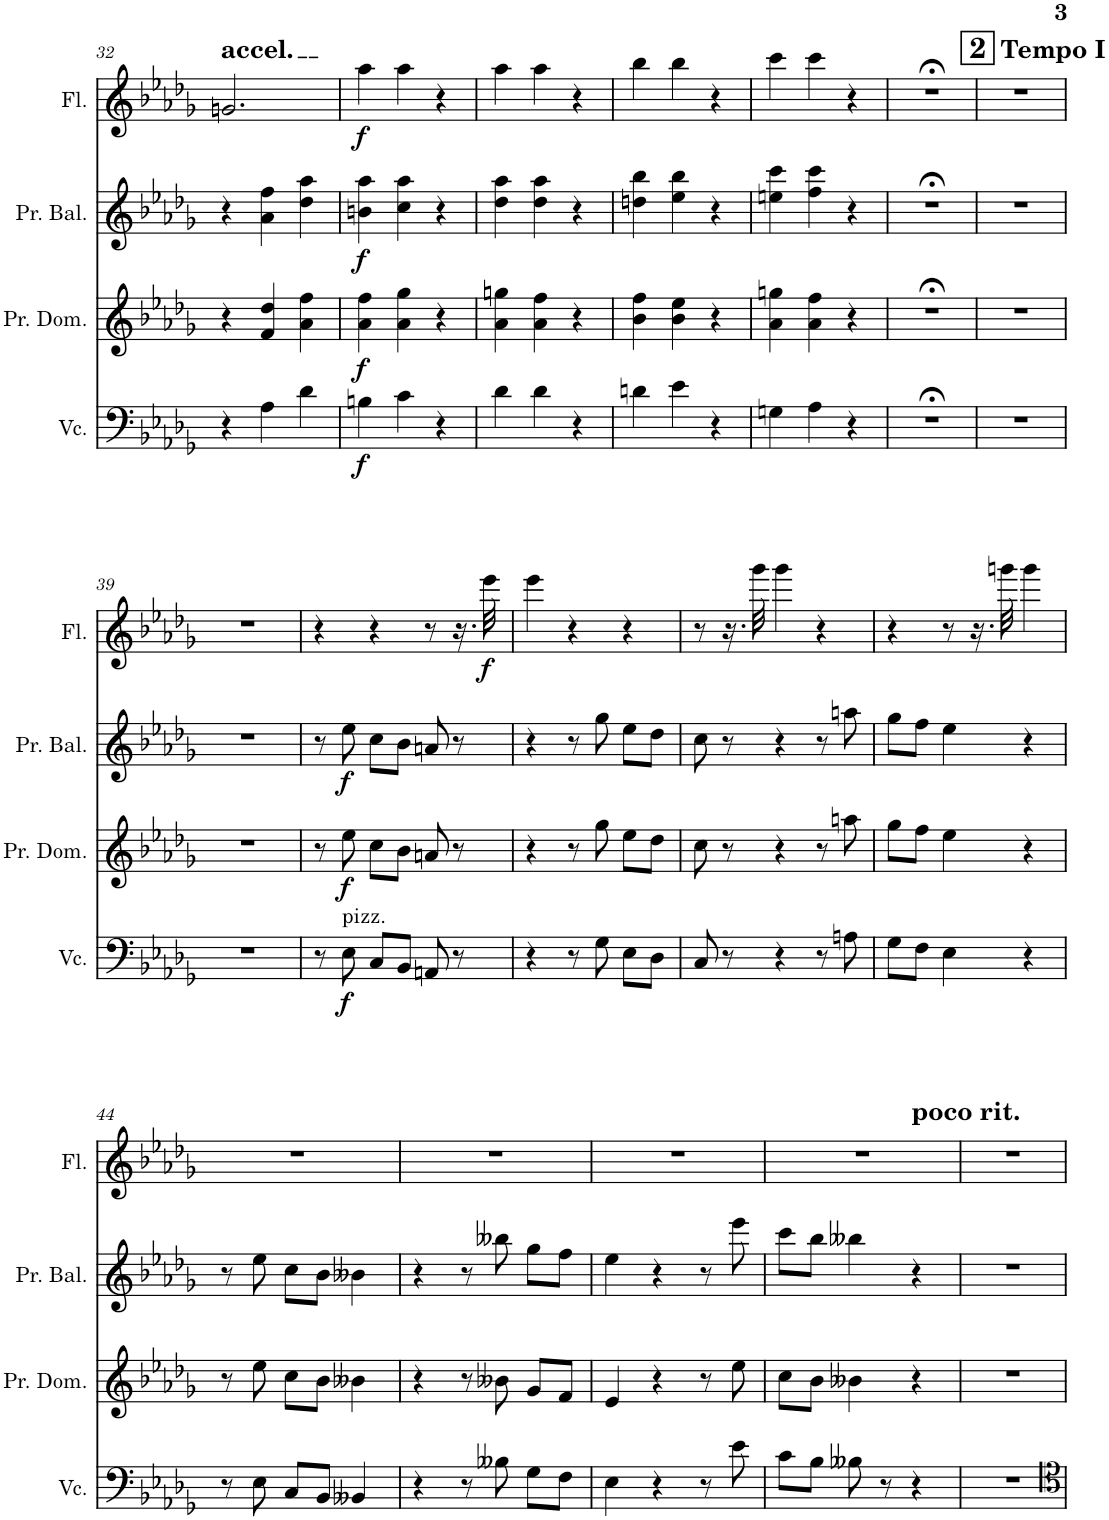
**kern	**dynam	**kern	**dynam	**kern	**dynam	**kern	**dynam
*part4	*part4	*part3	*part3	*part2	*part2	*part1	*part1
*staff4	*staff4	*staff3	*staff3	*staff2	*staff2	*staff1	*staff1
*I"Violoncello	*	*I"Prima Domra	*	*I"Prima Balalaika	*	*I"Flute	*
*I'Vc.	*	*I'Pr. Dom.	*	*I'Pr. Bal.	*	*I'Fl.	*
!!LO:PB:g=z
*clefF4	*	*clefG2	*	*clefG2	*	*clefG2	*
*k[b-e-a-d-g-]	*	*k[b-e-a-d-g-]	*	*k[b-e-a-d-g-]	*	*k[b-e-a-d-g-]	*
*M3/4	*	*M3/4	*	*M3/4	*	*M3/4	*
=32	=32	=32	=32	=32	=32	=32	=32
!	!	!	!	!	!	!LO:TX:a:t=accel.	!
4r	.	4r	.	4r	.	2.gn/	.
4A-\	.	4f/ 4dd-/	.	4a-\ 4ff\	.	.	.
4d-\	.	4a-\ 4ff\	.	4dd-\ 4aa-\	.	.	.
=33	=33	=33	=33	=33	=33	=33	=33
!	!LO:DY:b	!	!LO:DY:b	!	!LO:DY:b	!	!LO:DY:b
4Bn\	f	4a-\ 4ff\	f	4bn\ 4aa-\	f	4aa-\	f
4c\	.	4a-\ 4gg-\	.	4cc\ 4aa-\	.	4aa-\	.
4r	.	4r	.	4r	.	4r	.
=34	=34	=34	=34	=34	=34	=34	=34
4d-\	.	4a-\ 4ggn\	.	4dd-\ 4aa-\	.	4aa-\	.
4d-\	.	4a-\ 4ff\	.	4dd-\ 4aa-\	.	4aa-\	.
4r	.	4r	.	4r	.	4r	.
=35	=35	=35	=35	=35	=35	=35	=35
4dn\	.	4b-\ 4ff\	.	4ddn\ 4bb-\	.	4bb-\	.
4e-\	.	4b-\ 4ee-\	.	4ee-\ 4bb-\	.	4bb-\	.
4r	.	4r	.	4r	.	4r	.
=36	=36	=36	=36	=36	=36	=36	=36
4Gn\	.	4a-\ 4ggn\	.	4een\ 4ccc\	.	4ccc\	.
4A-\	.	4a-\ 4ff\	.	4ff\ 4ccc\	.	4ccc\	.
4r	.	4r	.	4r	.	4r	.
=37	=37	=37	=37	=37	=37	=37	=37
2.r;<	.	2.r;<	.	2.r;<	.	2.r;<	.
=38	=38	=38	=38	=38	=38	=38	=38
!!LO:REH:place=s1:a:B:cj:fs=14:t=2
!	!	!	!	!	!	!LO:TX:a:B:t=Tempo I	!
2.r	.	2.r	.	2.r	.	2.r	.
!!LO:LB:g=z
=39	=39	=39	=39	=39	=39	=39	=39
2.r	.	2.r	.	2.r	.	2.r	.
=40	=40	=40	=40	=40	=40	=40	=40
8r	.	8r	.	8r	.	4r	.
!LO:TX:a:t=pizz.	!	!	!	!	!	!	!
!	!LO:DY:b	!	!LO:DY:b	!	!LO:DY:b	!	!
8E-\	f	8ee-\	f	8ee-\	f	.	.
8C/L	.	8cc\L	.	8cc\L	.	4r	.
8BB-/J	.	8b-\J	.	8b-\J	.	.	.
8AAn/	.	8an/	.	8an/	.	8r	.
8r	.	8r	.	8r	.	16.r	.
!	!	!	!	!	!	!	!LO:DY:b
.	.	.	.	.	.	32eee-\	f
=41	=41	=41	=41	=41	=41	=41	=41
4r	.	4r	.	4r	.	4eee-\	.
8r	.	8r	.	8r	.	4r	.
8G-\	.	8gg-\	.	8gg-\	.	.	.
8E-\L	.	8ee-\L	.	8ee-\L	.	4r	.
8D-\J	.	8dd-\J	.	8dd-\J	.	.	.
=42	=42	=42	=42	=42	=42	=42	=42
8C/	.	8cc\	.	8cc\	.	8r	.
8r	.	8r	.	8r	.	16.r	.
.	.	.	.	.	.	32ggg-\	.
4r	.	4r	.	4r	.	4ggg-\	.
8r	.	8r	.	8r	.	4r	.
8An\	.	8aan\	.	8aan\	.	.	.
=43	=43	=43	=43	=43	=43	=43	=43
8G-\L	.	8gg-\L	.	8gg-\L	.	4r	.
8F\J	.	8ff\J	.	8ff\J	.	.	.
4E-\	.	4ee-\	.	4ee-\	.	8r	.
.	.	.	.	.	.	16.r	.
.	.	.	.	.	.	32gggn\	.
4r	.	4r	.	4r	.	4ggg\	.
!!LO:LB:g=z
=44	=44	=44	=44	=44	=44	=44	=44
8r	.	8r	.	8r	.	2.r	.
8E-\	.	8ee-\	.	8ee-\	.	.	.
8C/L	.	8cc\L	.	8cc\L	.	.	.
8BB-/J	.	8b-\J	.	8b-\J	.	.	.
4BB--X/	.	4b--X\	.	4b--X\	.	.	.
=45	=45	=45	=45	=45	=45	=45	=45
4r	.	4r	.	4r	.	2.r	.
8r	.	8r	.	8r	.	.	.
8B--X\	.	8b--X\	.	8bb--X\	.	.	.
8G-\L	.	8g-/L	.	8gg-\L	.	.	.
8F\J	.	8f/J	.	8ff\J	.	.	.
=46	=46	=46	=46	=46	=46	=46	=46
4E-\	.	4e-/	.	4ee-\	.	2.r	.
4r	.	4r	.	4r	.	.	.
8r	.	8r	.	8r	.	.	.
8e-\	.	8ee-\	.	8eee-\	.	.	.
=47	=47	=47	=47	=47	=47	=47	=47
*	*	*	*	*	*	*^	*
8c\L	.	8cc\L	.	8ccc\L	.	2.r	2ryy	.
8B-\J	.	8b-\J	.	8bb-\J	.	.	.	.
8B--X\	.	4b--X\	.	4bb--X\	.	.	.	.
8r	.	.	.	.	.	.	.	.
!	!	!	!	!	!	!	!LO:TX:a:t=poco rit.	!
4r	.	4r	.	4r	.	.	4ryy	.
*	*	*	*	*	*	*v	*v	*
=48	=48	=48	=48	=48	=48	=48	=48
2.r	.	2.r	.	2.r	.	2.r	.
=	=	=	=	=	=	=	=
*-	*-	*-	*-	*-	*-	*-	*-
